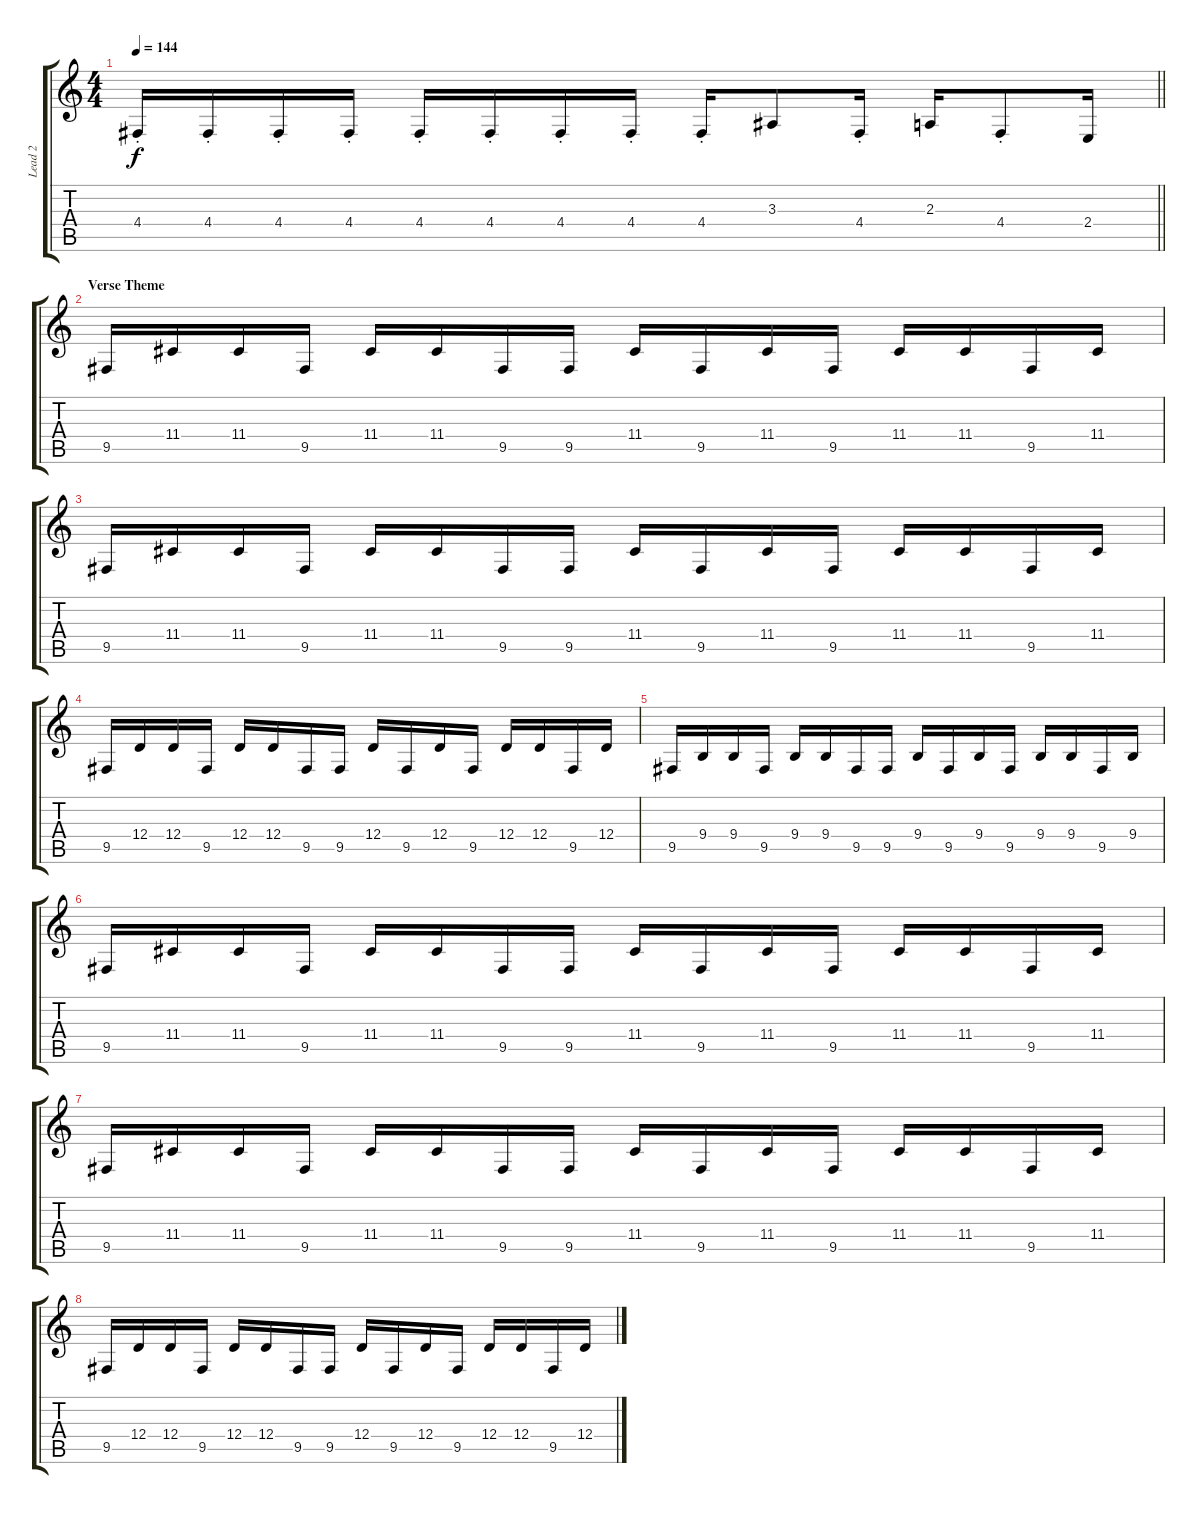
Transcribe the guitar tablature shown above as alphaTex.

\track ("Lead 2" "Lead 2") {instrument lead1square}
\staff {score tabs}
\tuning (E4 B3 G3 D3 A2 E2) {hide}
\ts (4 4)
\tempo 144
\clef g2
\barLineRight lightlight
\ks c
4.4{st}.16{dy f} 4.4{st}.16 4.4{st}.16 4.4{st}.16 4.4{st}.16 4.4{st}.16 4.4{st}.16 4.4{st}.16 4.4{st}.16 3.3.8 4.4{st}.16 2.3.16 4.4{st}.8 2.4.16 |
\section ("" "Verse Theme")
9.5.16 11.4.16 11.4.16 9.5.16 11.4.16 11.4.16 9.5.16 9.5.16 11.4.16 9.5.16 11.4.16 9.5.16 11.4.16 11.4.16 9.5.16 11.4.16 |
9.5.16 11.4.16 11.4.16 9.5.16 11.4.16 11.4.16 9.5.16 9.5.16 11.4.16 9.5.16 11.4.16 9.5.16 11.4.16 11.4.16 9.5.16 11.4.16 |
9.5.16 12.4.16 12.4.16 9.5.16 12.4.16 12.4.16 9.5.16 9.5.16 12.4.16 9.5.16 12.4.16 9.5.16 12.4.16 12.4.16 9.5.16 12.4.16 |
9.5.16 9.4.16 9.4.16 9.5.16 9.4.16 9.4.16 9.5.16 9.5.16 9.4.16 9.5.16 9.4.16 9.5.16 9.4.16 9.4.16 9.5.16 9.4.16 |
9.5.16 11.4.16 11.4.16 9.5.16 11.4.16 11.4.16 9.5.16 9.5.16 11.4.16 9.5.16 11.4.16 9.5.16 11.4.16 11.4.16 9.5.16 11.4.16 |
9.5.16 11.4.16 11.4.16 9.5.16 11.4.16 11.4.16 9.5.16 9.5.16 11.4.16 9.5.16 11.4.16 9.5.16 11.4.16 11.4.16 9.5.16 11.4.16 |
9.5.16 12.4.16 12.4.16 9.5.16 12.4.16 12.4.16 9.5.16 9.5.16 12.4.16 9.5.16 12.4.16 9.5.16 12.4.16 12.4.16 9.5.16 12.4.16
